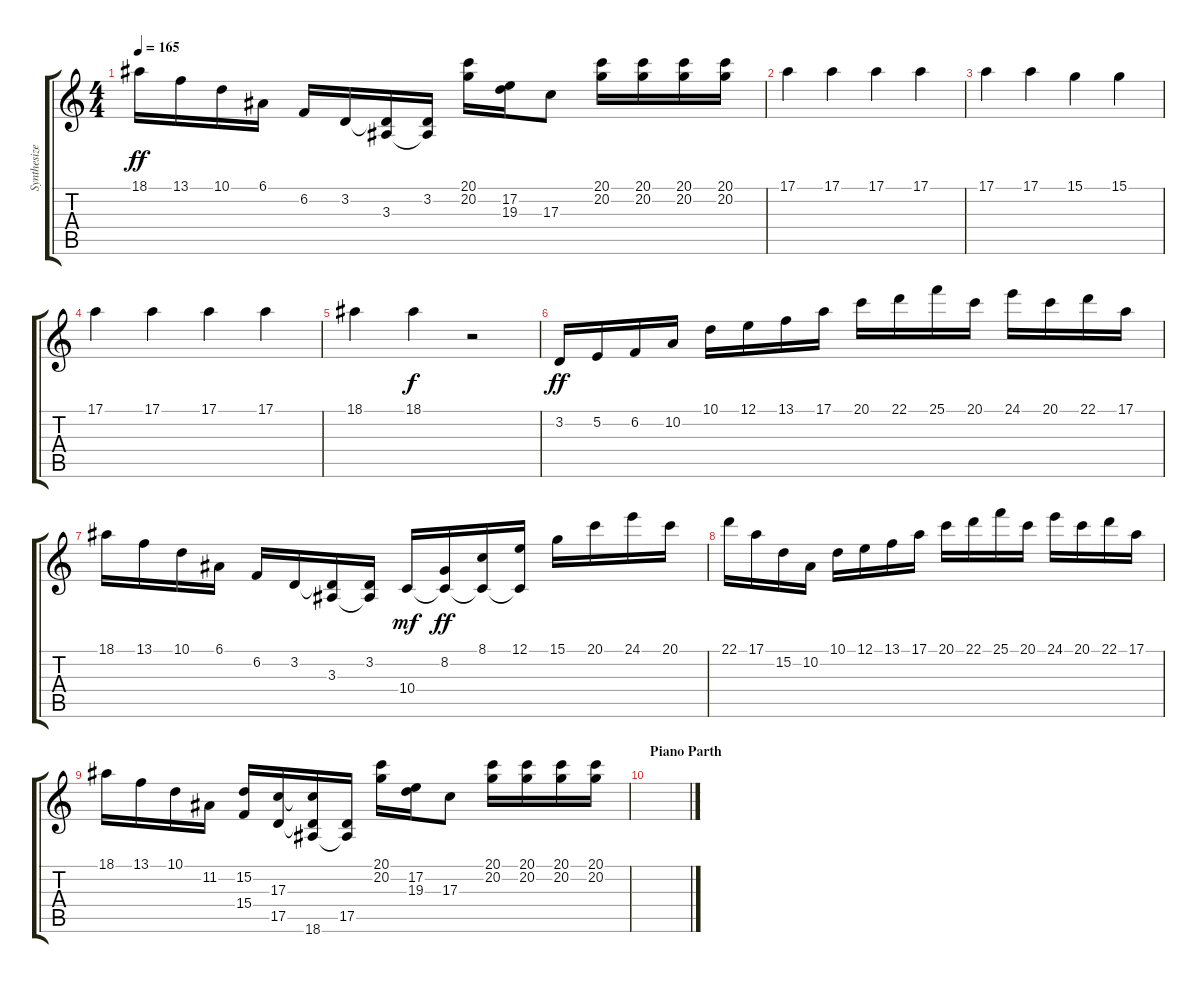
\track ("Synthesizer" "Synthesize") {instrument pad6metallic}
\staff {score tabs}
\tuning (E4 B3 G3 D3 A2 E2) {hide}
\ts (4 4)
\tempo 165
\clef g2
\ks c
18.1.16{dy ff} 13.1.16 10.1.16 6.1.16 6.2.16 3.2.16 (3.2{t} 3.3).16 (3.2 3.3{t}).16 (20.1 20.2).16 (17.2 19.3).16 17.3.8 (20.1 20.2).16 (20.1 20.2).16 (20.1 20.2).16 (20.1 20.2).16 |
17.1.4 17.1.4 17.1.4 17.1.4 |
17.1.4 17.1.4 15.1.4 15.1.4 |
17.1.4 17.1.4 17.1.4 17.1.4 |
18.1.4 18.1.4{dy f} r.2 |
3.2.16{dy ff} 5.2.16 6.2.16 10.2.16 10.1.16 12.1.16 13.1.16 17.1.16 20.1.16 22.1.16 25.1.16 20.1.16 24.1.16 20.1.16 22.1.16 17.1.16 |
18.1.16 13.1.16 10.1.16 6.1.16 6.2.16 3.2.16 (3.2{t} 3.3).16 (3.2 3.3{t}).16 10.4.16{dy mf} (8.2 10.4{t}).16{dy ff} (8.1 10.4{t}).16 (12.1 10.4{t}).16 15.1.16 20.1.16 24.1.16 20.1.16 |
22.1.16 17.1.16 15.2.16 10.2.16 10.1.16 12.1.16 13.1.16 17.1.16 20.1.16 22.1.16 25.1.16 20.1.16 24.1.16 20.1.16 22.1.16 17.1.16 |
18.1.16 13.1.16 10.1.16 11.2.16 (15.2 15.4).16 (17.3 17.5).16 (17.3{t} 17.5{t} 18.6).16 (17.5 18.6{t}).16 (20.1 20.2).16 (17.2 19.3).16 17.3.8 (20.1 20.2).16 (20.1 20.2).16 (20.1 20.2).16 (20.1 20.2).16 |
\section ("" "Piano Parth")
